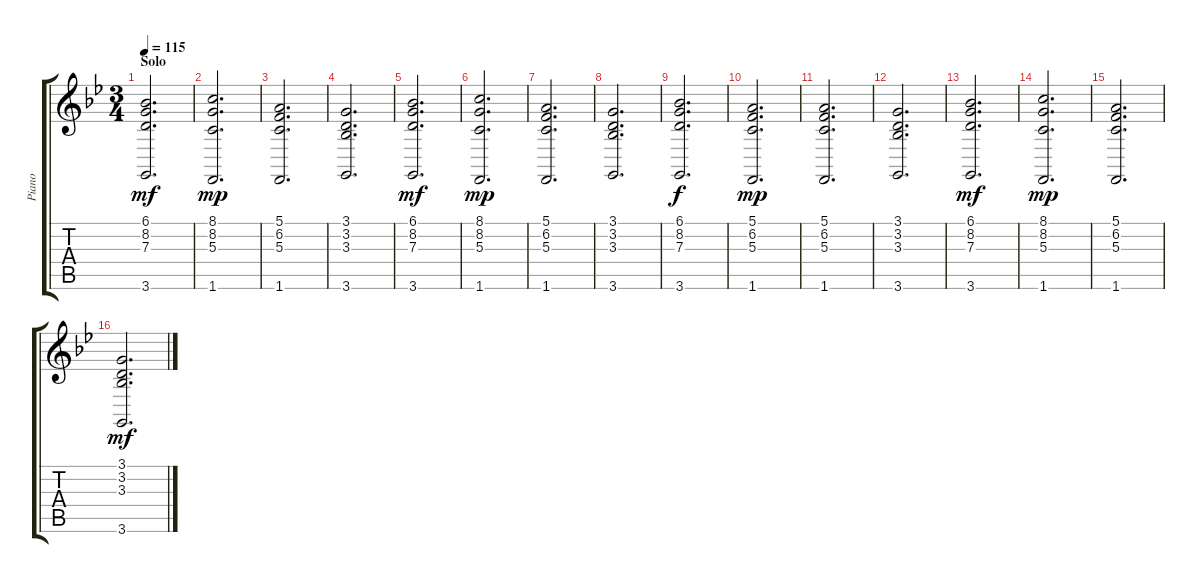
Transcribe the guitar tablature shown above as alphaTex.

\track ("Piano" "Piano") {instrument acousticgrandpiano}
\staff {score tabs}
\tuning (E4 B3 G3 D3 A2 E2) {hide}
\ts (3 4)
\section ("" "Solo")
\tempo 115
\clef g2
\ks gminor
(6.1 8.2 7.3 3.6).2{d dy mf} |
(8.1 8.2 5.3 1.6).2{d dy mp} |
(5.1 6.2 5.3 1.6).2{d} |
(3.1 3.2 3.3 3.6).2{d} |
(6.1 8.2 7.3 3.6).2{d dy mf} |
(8.1 8.2 5.3 1.6).2{d dy mp} |
(5.1 6.2 5.3 1.6).2{d} |
(3.1 3.2 3.3 3.6).2{d} |
(6.1 8.2 7.3 3.6).2{d dy f} |
(5.1 6.2 5.3 1.6).2{d dy mp} |
(5.1 6.2 5.3 1.6).2{d} |
(3.1 3.2 3.3 3.6).2{d} |
(6.1 8.2 7.3 3.6).2{d dy mf} |
(8.1 8.2 5.3 1.6).2{d dy mp} |
(5.1 6.2 5.3 1.6).2{d} |
(3.1 3.2 3.3 3.6).2{d dy mf}
